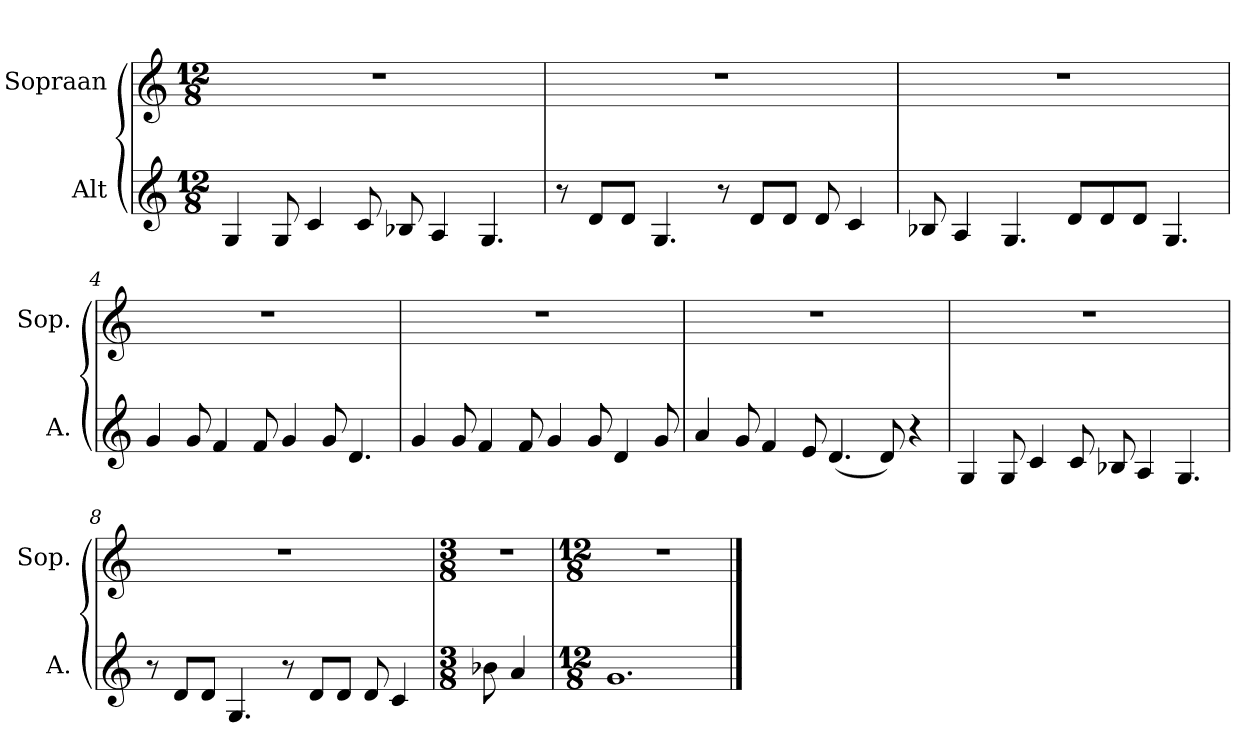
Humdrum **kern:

**kern	**kern
*part2	*part1
*staff2	*staff1
*I"Alt	*I"Sopraan
*I'A.	*I'Sop.
*clefG2	*clefG2
*k[]	*k[]
*M12/8	*M12/8
=1	=1
4G/	1.r
8G/	.
4c/	.
8c/	.
8B-X/	.
4A/	.
4.G/	.
=2	=2
8r	1.r
8d/L	.
8d/J	.
4.G/	.
8r	.
8d/L	.
8d/J	.
8d/	.
4c/	.
=3	=3
8B-X/	1.r
4A/	.
4.G/	.
8d/L	.
8d/	.
8d/J	.
4.G/	.
!!LO:LB:g=z
=4	=4
4g/	1.r
8g/	.
4f/	.
8f/	.
4g/	.
8g/	.
4.d/	.
=5	=5
4g/	1.r
8g/	.
4f/	.
8f/	.
4g/	.
8g/	.
4d/	.
8g/	.
=6	=6
4a/	1.r
8g/	.
4f/	.
8e/	.
(4.d/	.
8d/)	.
4r	.
=7	=7
4G/	1.r
8G/	.
4c/	.
8c/	.
8B-X/	.
4A/	.
4.G/	.
!!LO:LB:g=z
=8	=8
8r	1.r
8d/L	.
8d/J	.
4.G/	.
8r	.
8d/L	.
8d/J	.
8d/	.
4c/	.
=9	=9
*M3/8	*M3/8
8b-X\	4.r
4a/	.
=10	=10
*M12/8	*M12/8
1.g	1.r
==	==
*-	*-
